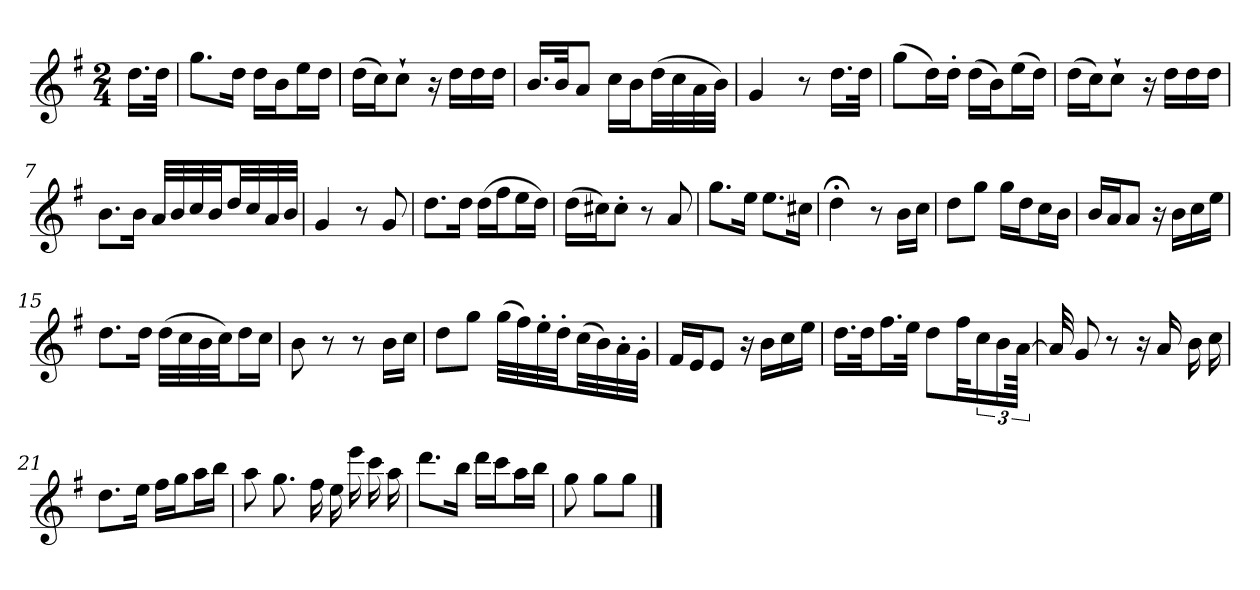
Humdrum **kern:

**kern
*part1
*staff1
*clefG2
*k[f#]
*G:
*M2/4
*MM120
=
16.dd\LL
32dd\JJk
=1
8.gg\L
16dd\Jk
16dd\LL
16b\J
16ee\L
16dd\JJ
=2
(16dd\LL
16cc\J)
8cc`\J
16r
16dd\LL
16dd\
16dd\JJ
=3
16.b/LL
32b/Jk
8a/J
16cc\LL
16b\J
(32dd\LL
32cc\
32a\
32b\JJJ)
=4
4g
8r
16.dd\LL
32dd\JJk
=5
(8gg\L
16dd\L)
16dd'\JJ
(16dd\LL
16b\J)
(16ee\L
16dd\JJ)
=6
(16dd\LL
16cc\J)
8cc`\J
16r
16dd\LL
16dd\
16dd\JJ
=7
8.b\L
16b\Jk
32a/LLL
32b/
32cc/
32b/JJ
32dd/LL
32cc/
32a/
32b/JJJ
=8
4g
8r
8g
=9
8.dd\L
16dd\Jk
(16dd\LL
16ff#\J
16ee\L
16dd\JJ)
=10
(16dd\LL
16cc#X\J)
8cc#'\J
8r
8a
=11
8.gg\L
16ee\Jk
8.ee\L
16cc#X\Jk
=12
4dd;<
8r
16b\LL
16cc\JJ
=13
8dd\L
8gg\J
16gg\LL
16dd\J
16cc\L
16b\JJ
=14
16b/LL
16a/J
8a/J
16r
16b\LL
16cc\
16ee\JJ
=15
8.dd\L
16dd\Jk
(32dd\LLL
32cc\
32b\
32cc\JJ)
16dd\L
16cc\JJ
=16
8b
8r
8r
16b\LL
16cc\JJ
=17
8dd\L
8gg\J
(32gg\LLL
32ff#\)
32ee'\
32dd'\JJ
(32cc\LL
32b\)
32a'\
32g'\JJJ
=18
16f#/LL
16e/J
8e/J
16r
16b\LL
16cc\
16ee\JJ
=19
16.dd\LL
32dd\Jk
16.ff#\L
32ee\JJk
8dd\L
32ff#\KL
24cc\
24b\
[96a\JJkk
=20
32a]
8g
8r
16r
16a
16b
16cc
=21
8.dd\L
16ee\Jk
16ff#\LL
16gg\J
16aa\L
16bb\JJ
=22
8aa
8.gg
16ff#
16ee
16eee
16ccc
16aa
=23
8.ddd\L
16bb\Jk
16ddd\LL
16ccc\J
16aa\L
16bb\JJ
=24
8gg
8gg\L
8gg\J
==
*-
